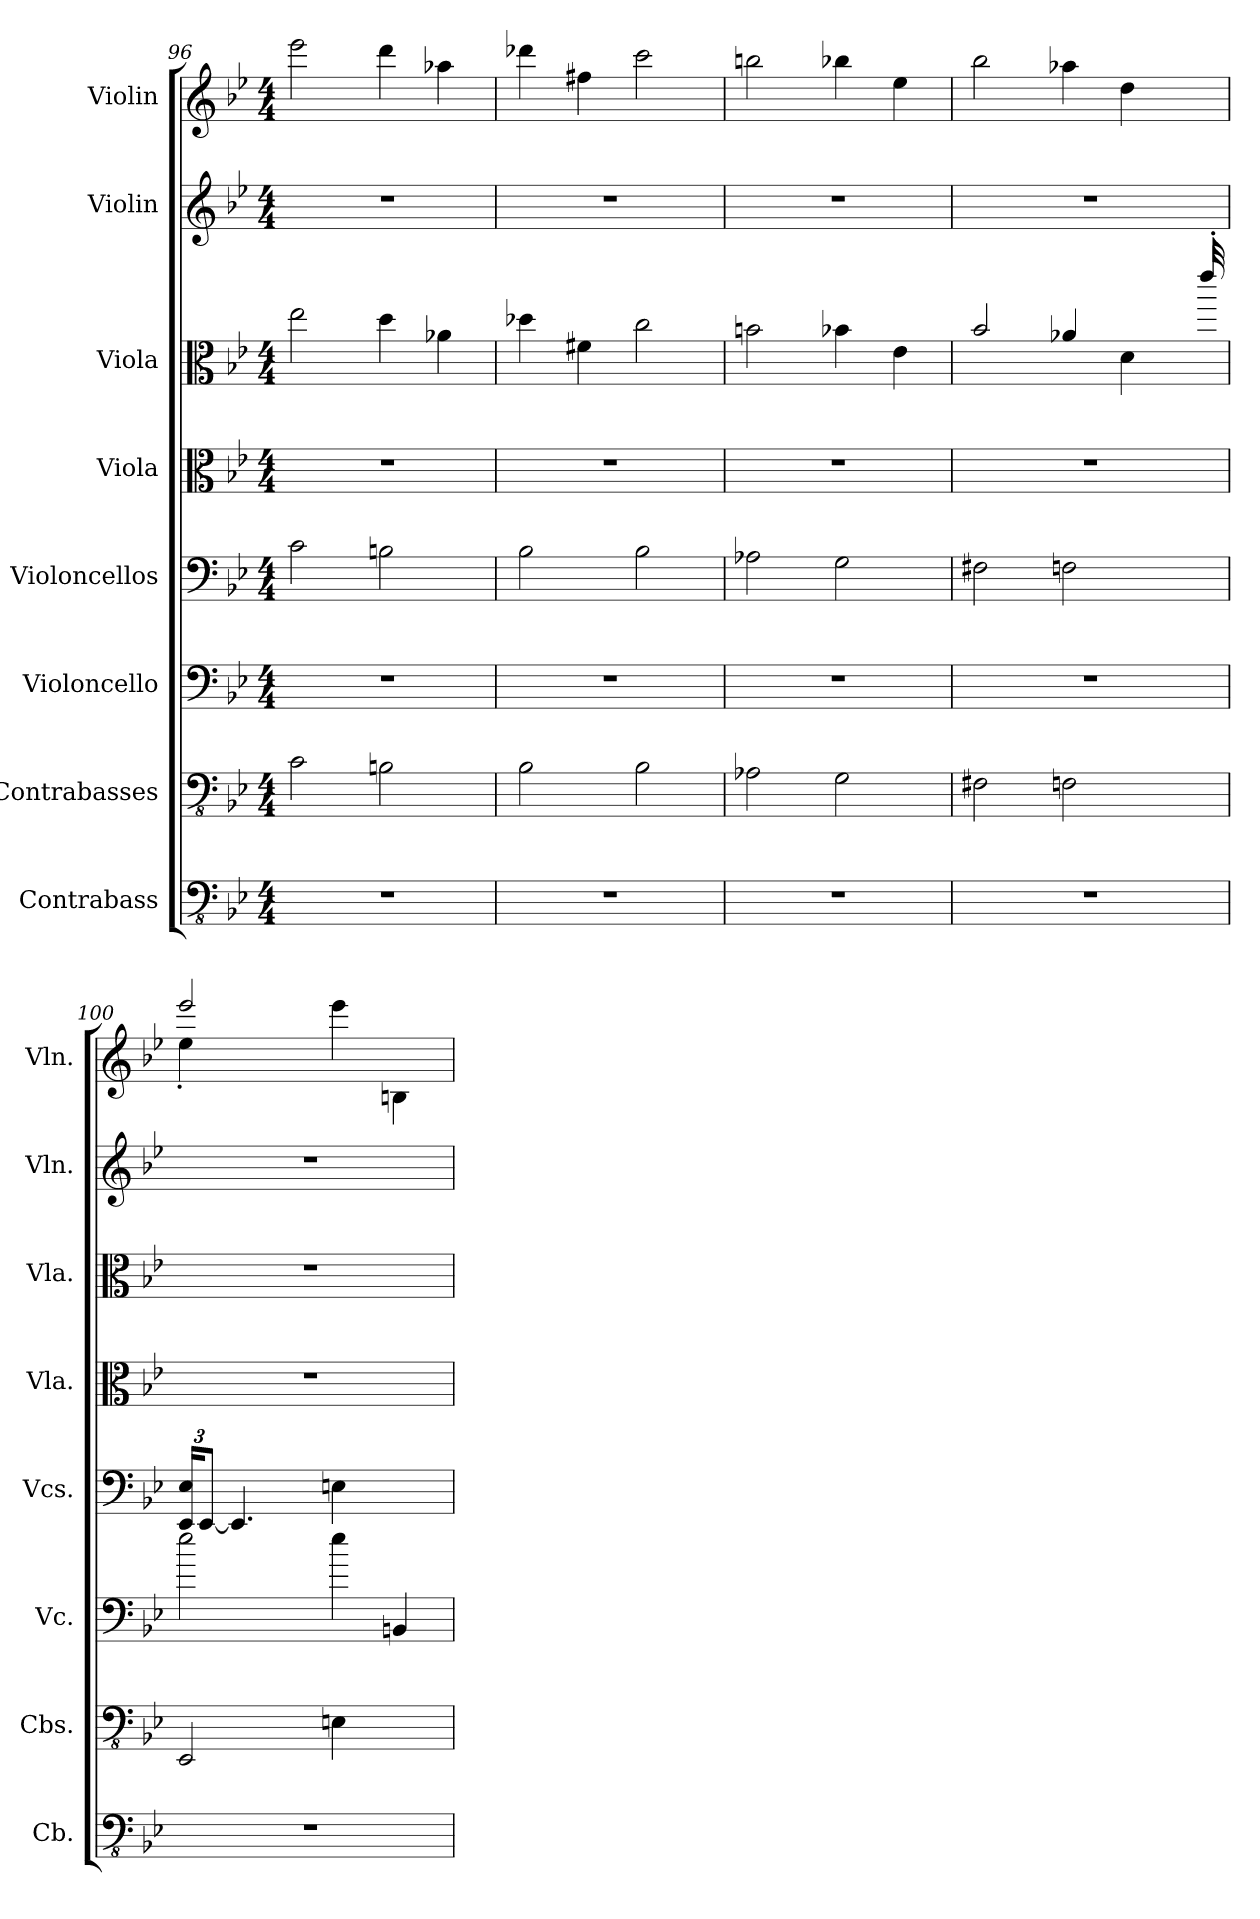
**kern	**kern	**kern	**kern	**kern	**kern	**kern	**kern
*part8	*part7	*part6	*part5	*part4	*part3	*part2	*part1
*staff8	*staff7	*staff6	*staff5	*staff4	*staff3	*staff2	*staff1
*I"Contrabass	*I"Contrabasses	*I"Violoncello	*I"Violoncellos	*I"Viola	*I"Viola	*I"Violin	*I"Violin
*I'Cb.	*I'Cbs.	*I'Vc.	*I'Vcs.	*I'Vla.	*I'Vla.	*I'Vln.	*I'Vln.
*clefFv4	*clefFv4	*clefF4	*clefF4	*clefC3	*clefC3	*clefG2	*clefG2
*ITrd7c12	*	*	*	*	*	*	*
*k[b-e-]	*k[b-e-]	*k[b-e-]	*k[b-e-]	*k[b-e-]	*k[b-e-]	*k[b-e-]	*k[b-e-]
*M4/4	*M4/4	*M4/4	*M4/4	*M4/4	*M4/4	*M4/4	*M4/4
=96	=96	=96	=96	=96	=96	=96	=96
1r	2C\	1r	2c\	1r	2ee-\	1r	2eee-\
.	2BBn\	.	2Bn\	.	4dd\	.	4ddd\
.	.	.	.	.	4a-X\	.	4aa-X\
=97	=97	=97	=97	=97	=97	=97	=97
1r	2BB-\	1r	2B-\	1r	4dd-X\	1r	4ddd-X\
.	.	.	.	.	4f#X\	.	4ff#X\
.	2BB-\	.	2B-\	.	2cc\	.	2ccc\
!!LO:PB:g=z
=98	=98	=98	=98	=98	=98	=98	=98
1r	2AA-X\	1r	2A-X\	1r	2bn\	1r	2bbn\
.	2GG\	.	2G\	.	4b-X\	.	4bb-X\
.	.	.	.	.	4e-\	.	4ee-\
=99	=99	=99	=99	=99	=99	=99	=99
*	*	*	*	*	*^	*	*
1r	2FF#X\	1r	2F#X\	1r	2b-/	2ryy	1r	2bb-\
.	2FFn\	.	2Fn\	.	4a-X/	4ryy	.	4aa-X\
.	.	.	.	.	8ryy	4d\	.	4dd\
.	.	.	.	.	16ryy	.	.	.
.	.	.	.	.	32ryy	.	.	.
.	.	.	.	.	32eee-'/	.	.	.
*	*	*	*	*	*v	*v	*	*
=100	=100	=100	=100	=100	=100	=100	=100
*	*	*	*Xbrackettup	*	*	*	*
*	*	*	*	*	*	*	*^
1r	2EEE-/	2ee-\	24EE-/ 24E-/KL	1r	1r	1r	2eee-/	4ee-'\
.	.	.	[12EE-/J	.	.	.	.	.
.	.	.	4.EE-/]	.	.	.	.	.
.	.	.	.	.	.	.	.	4ryy
.	4EEn\	4ee-\	4En\	.	.	.	2ryy	4eee-\
.	4ryy	4BBn/	4ryy	.	.	.	.	4Bn\
*	*	*	*	*	*	*	*v	*v
=	=	=	=	=	=	=	=
*-	*-	*-	*-	*-	*-	*-	*-
